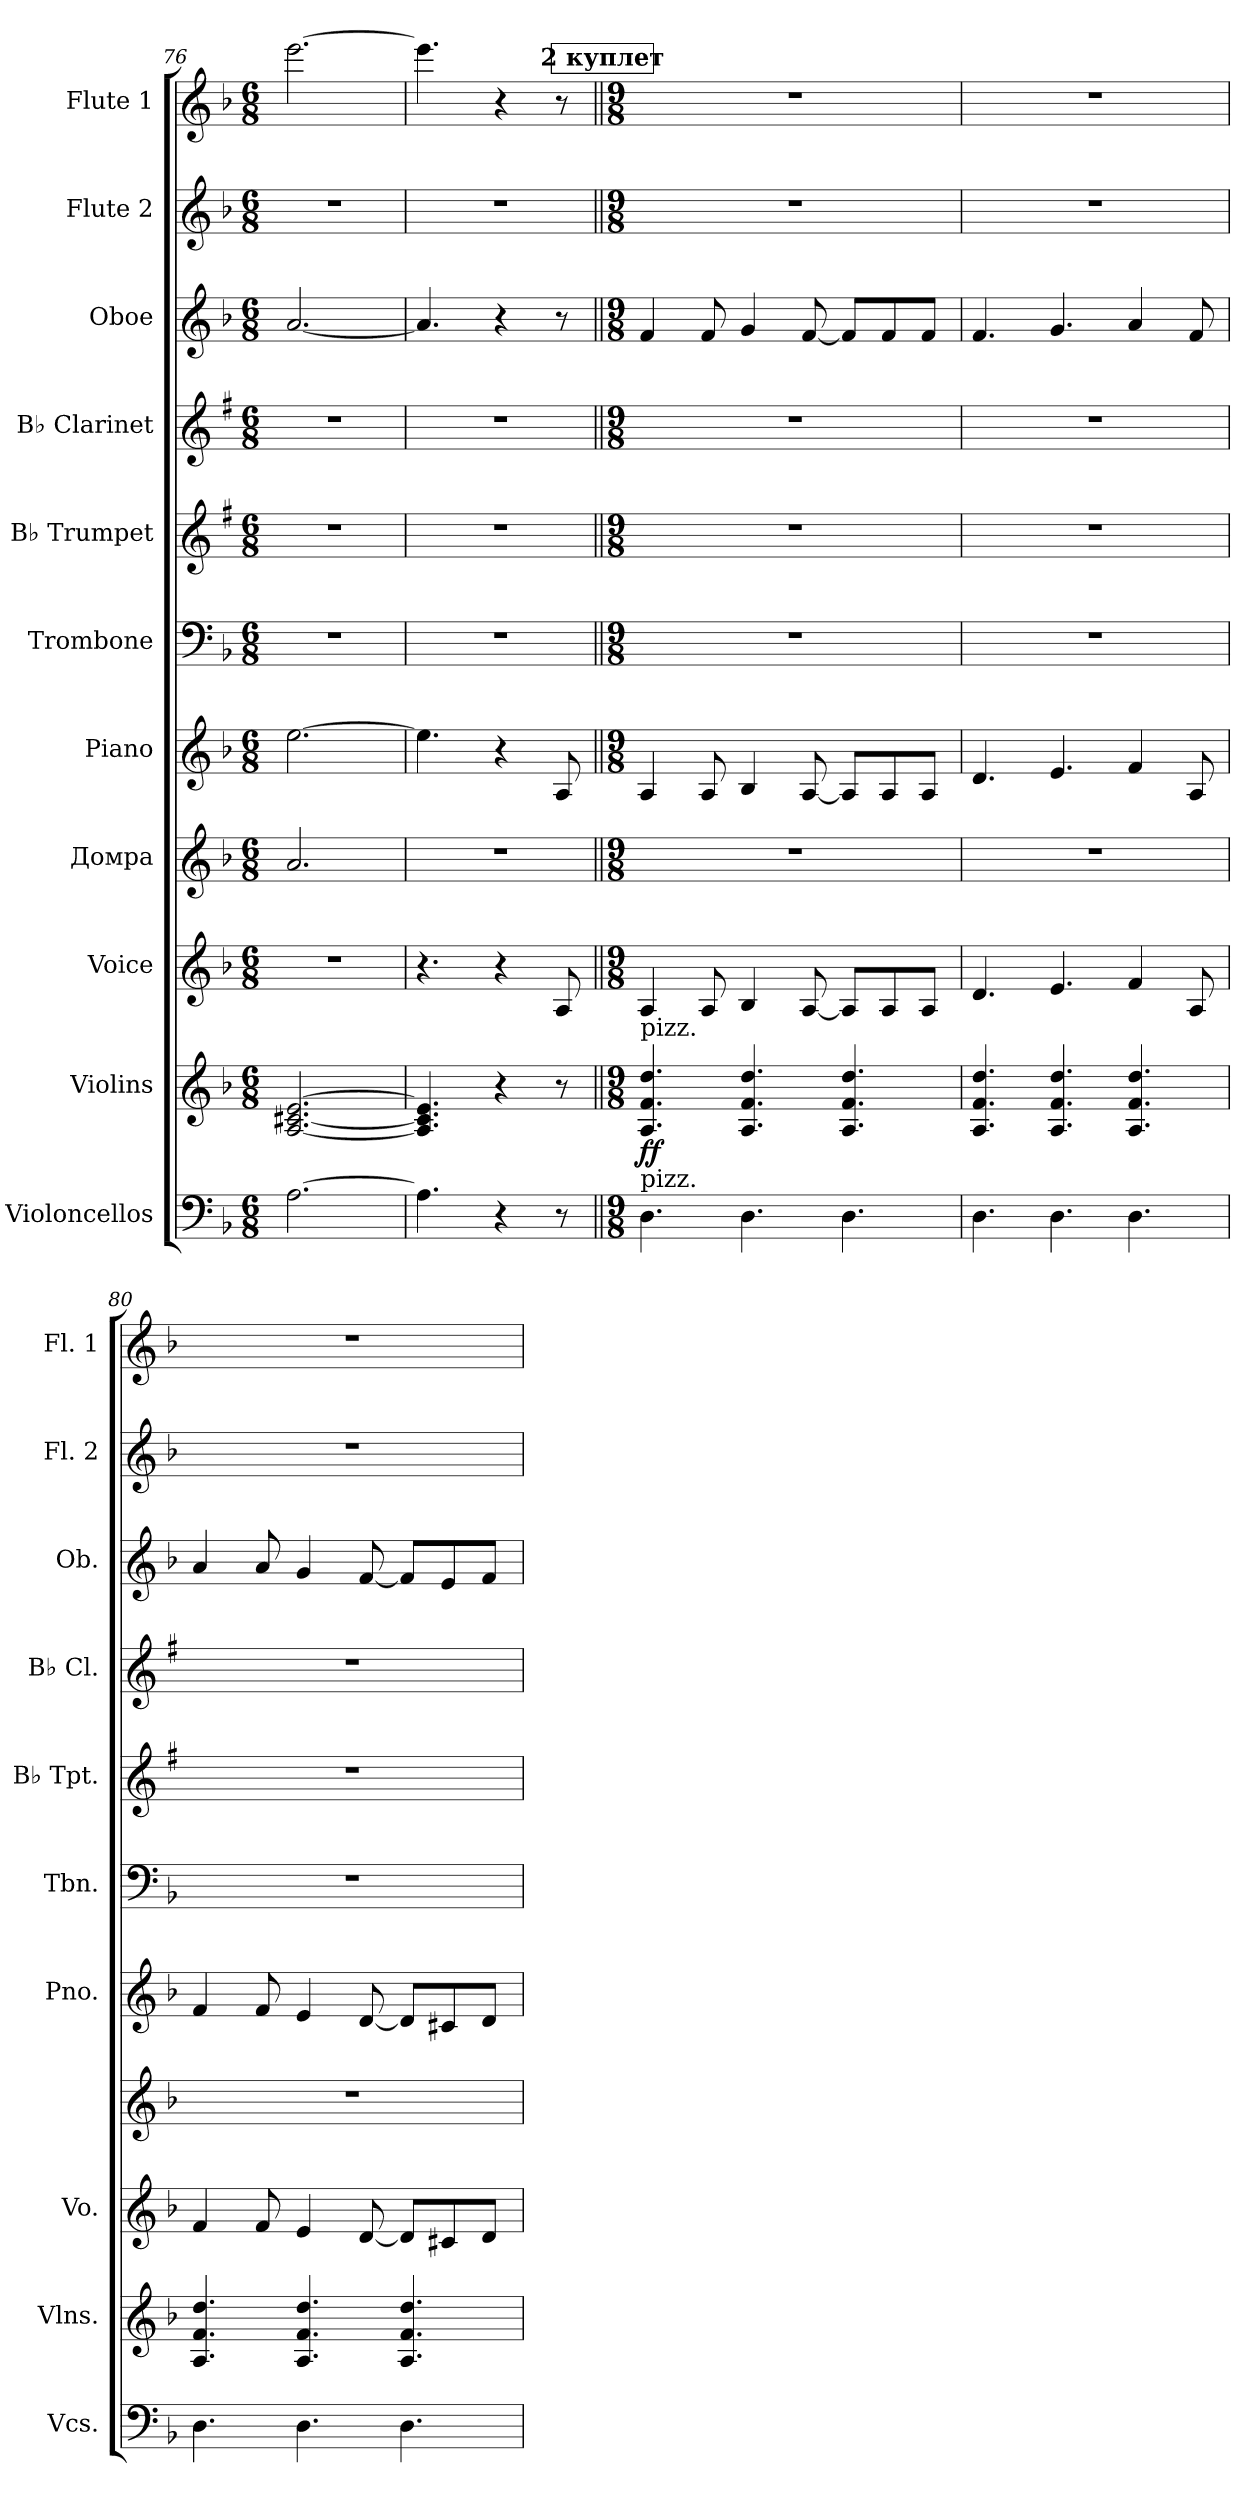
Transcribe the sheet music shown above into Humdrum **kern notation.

**kern	**kern	**dynam	**kern	**kern	**kern	**kern	**kern	**kern	**kern	**kern	**kern
*part11	*part10	*part10	*part9	*part8	*part7	*part6	*part5	*part4	*part3	*part2	*part1
*staff11	*staff10	*staff10	*staff9	*staff8	*staff7	*staff6	*staff5	*staff4	*staff3	*staff2	*staff1
*I"Violoncellos	*I"Violins	*	*I"Voice	*I"Домра	*I"Piano	*I"Trombone	*I"B♭ Trumpet	*I"B♭ Clarinet	*I"Oboe	*I"Flute 2	*I"Flute 1
*I'Vcs.	*I'Vlns.	*	*I'Vo.	*	*I'Pno.	*I'Tbn.	*I'B♭ Tpt.	*I'B♭ Cl.	*I'Ob.	*I'Fl. 2	*I'Fl. 1
*clefF4	*clefG2	*	*clefG2	*clefG2	*clefG2	*clefF4	*clefG2	*clefG2	*clefG2	*clefG2	*clefG2
*	*	*	*	*	*	*	*ITrd1c2	*ITrd1c2	*	*	*
*k[b-]	*k[b-]	*	*k[b-]	*k[b-]	*k[b-]	*k[b-]	*k[b-]	*k[b-]	*k[b-]	*k[b-]	*k[b-]
*M6/8	*M6/8	*	*M6/8	*M6/8	*M6/8	*M6/8	*M6/8	*M6/8	*M6/8	*M6/8	*M6/8
=76	=76	=76	=76	=76	=76	=76	=76	=76	=76	=76	=76
[2.A\	[2.A/ [2.c#X/ [2.e/	.	2.r	2.a/	[2.ee\	2.r	2.r	2.r	[2.a/	2.r	[2.eee\
=77	=77	=77	=77	=77	=77	=77	=77	=77	=77	=77	=77
4.A\]	4.A/] 4.c#/] 4.e/]	.	4.r	2.r	4.ee\]	2.r	2.r	2.r	4.a/]	2.r	4.eee\]
4r	4r	.	4r	.	4r	.	.	.	4r	.	4r
8r	8r	.	8A/	.	8A/	.	.	.	8r	.	8r
!!LO:REH:place=s1:a:B:fs=14:t=2 куплет
=78||	=78||	=78||	=78||	=78||	=78||	=78||	=78||	=78||	=78||	=78||	=78||
*M9/8	*M9/8	*	*M9/8	*M9/8	*M9/8	*M9/8	*M9/8	*M9/8	*M9/8	*M9/8	*M9/8
!	!LO:TX:a:t=pizz.	!	!	!	!	!	!	!	!	!	!
!LO:TX:a:t=pizz.	!	!	!	!	!	!	!	!	!	!	!
!	!	!LO:DY:b	!	!	!	!	!	!	!	!	!
4.D\	4.A/ 4.f/ 4.dd/	ff	4A/	8%9r	4A/	8%9r	8%9r	8%9r	4f/	8%9r	8%9r
.	.	.	8A/	.	8A/	.	.	.	8f/	.	.
4.D\	4.A/ 4.f/ 4.dd/	.	4B-/	.	4B-/	.	.	.	4g/	.	.
.	.	.	[8A/	.	[8A/	.	.	.	[8f/	.	.
4.D\	4.A/ 4.f/ 4.dd/	.	8A/L]	.	8A/L]	.	.	.	8f/L]	.	.
.	.	.	8A/	.	8A/	.	.	.	8f/	.	.
.	.	.	8A/J	.	8A/J	.	.	.	8f/J	.	.
!!LO:PB:g=z
=79	=79	=79	=79	=79	=79	=79	=79	=79	=79	=79	=79
4.D\	4.A/ 4.f/ 4.dd/	.	4.d/	8%9r	4.d/	8%9r	8%9r	8%9r	4.f/	8%9r	8%9r
4.D\	4.A/ 4.f/ 4.dd/	.	4.e/	.	4.e/	.	.	.	4.g/	.	.
4.D\	4.A/ 4.f/ 4.dd/	.	4f/	.	4f/	.	.	.	4a/	.	.
.	.	.	8A/	.	8A/	.	.	.	8f/	.	.
=80	=80	=80	=80	=80	=80	=80	=80	=80	=80	=80	=80
4.D\	4.A/ 4.f/ 4.dd/	.	4f/	8%9r	4f/	8%9r	8%9r	8%9r	4a/	8%9r	8%9r
.	.	.	8f/	.	8f/	.	.	.	8a/	.	.
4.D\	4.A/ 4.f/ 4.dd/	.	4e/	.	4e/	.	.	.	4g/	.	.
.	.	.	[8d/	.	[8d/	.	.	.	[8f/	.	.
4.D\	4.A/ 4.f/ 4.dd/	.	8d/L]	.	8d/L]	.	.	.	8f/L]	.	.
.	.	.	8c#X/	.	8c#X/	.	.	.	8e/	.	.
.	.	.	8d/J	.	8d/J	.	.	.	8f/J	.	.
=	=	=	=	=	=	=	=	=	=	=	=
*-	*-	*-	*-	*-	*-	*-	*-	*-	*-	*-	*-
